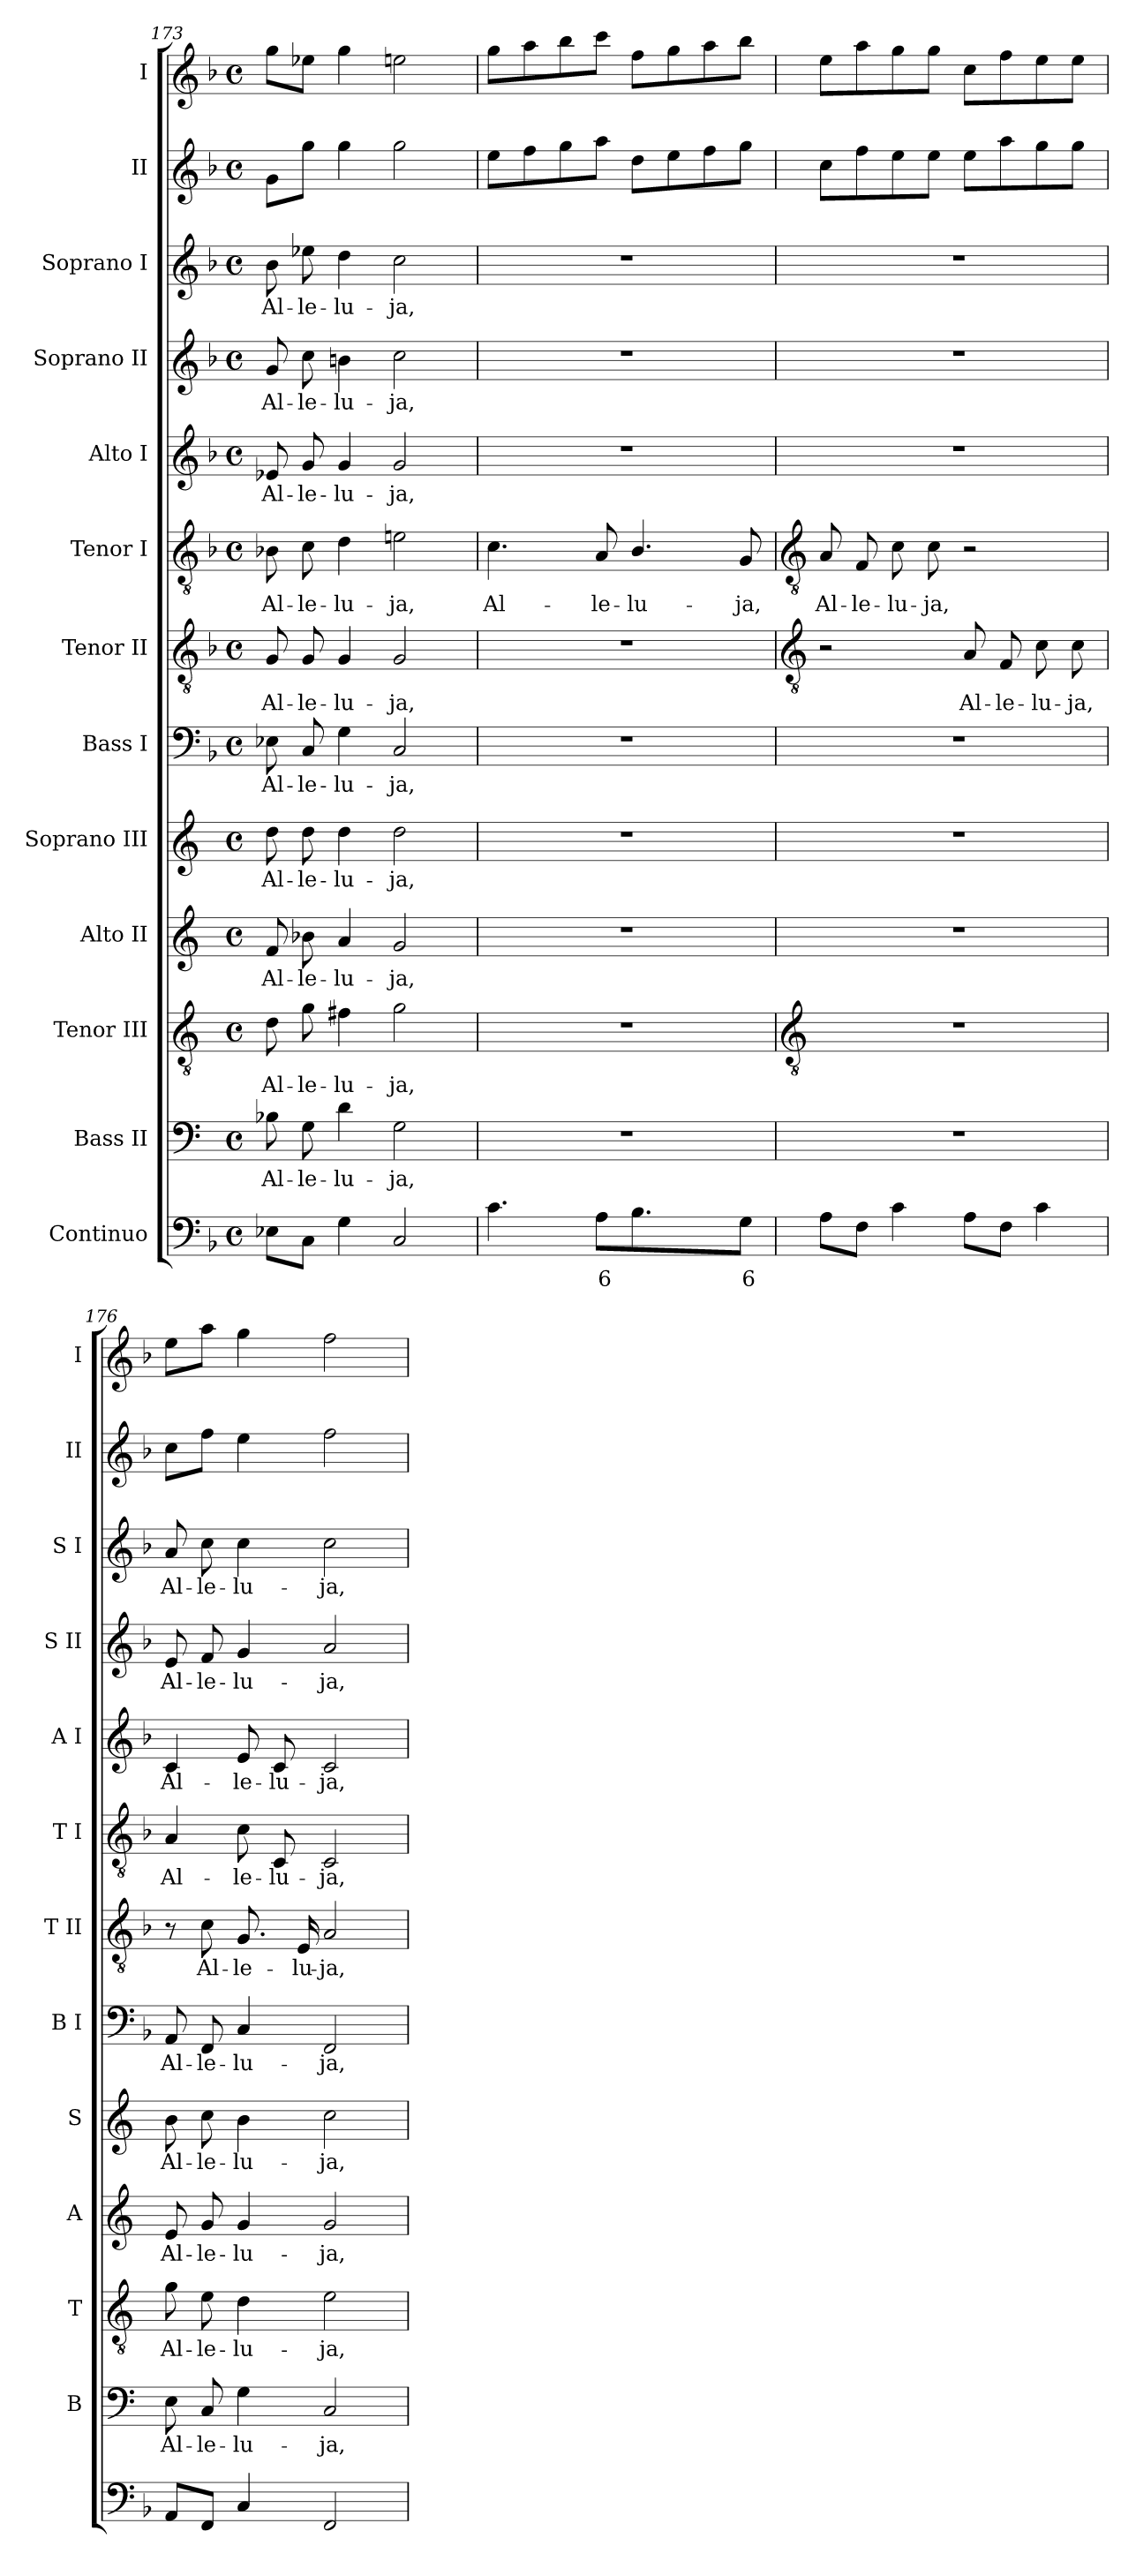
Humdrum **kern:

**kern	**text	**kern	**text	**kern	**text	**kern	**text	**kern	**text	**kern	**text	**kern	**text	**kern	**text	**kern	**text	**kern	**text	**kern	**text	**kern	**kern
*part13	*part13	*part12	*part12	*part11	*part11	*part10	*part10	*part9	*part9	*part8	*part8	*part7	*part7	*part6	*part6	*part5	*part5	*part4	*part4	*part3	*part3	*part2	*part1
*staff13	*staff13	*staff12	*staff12	*staff11	*staff11	*staff10	*staff10	*staff9	*staff9	*staff8	*staff8	*staff7	*staff7	*staff6	*staff6	*staff5	*staff5	*staff4	*staff4	*staff3	*staff3	*staff2	*staff1
*I"Continuo	*	*I"Bass II	*	*I"Tenor III	*	*I"Alto II	*	*I"Soprano III	*	*I"Bass I	*	*I"Tenor II	*	*I"Tenor I	*	*I"Alto I	*	*I"Soprano II	*	*I"Soprano I	*	*I"II	*I"I
*	*	*I'B	*	*I'T	*	*I'A	*	*I'S	*	*I'B I	*	*I'T II	*	*I'T I	*	*I'A I	*	*I'S II	*	*I'S I	*	*I'II	*I'I
*clefF4	*	*clefF4	*	*clefGv2	*	*clefG2	*	*clefG2	*	*clefF4	*	*clefGv2	*	*clefGv2	*	*clefG2	*	*clefG2	*	*clefG2	*	*clefG2	*clefG2
*	*	*ITrd4c7	*	*ITrd4c7	*	*ITrd4c7	*	*ITrd4c7	*	*	*	*	*	*	*	*	*	*	*	*	*	*	*
*k[b-]	*	*k[b-]	*	*k[b-]	*	*k[b-]	*	*k[b-]	*	*k[b-]	*	*k[b-]	*	*k[b-]	*	*k[b-]	*	*k[b-]	*	*k[b-]	*	*k[b-]	*k[b-]
*F:	*	*F:	*	*F:	*	*F:	*	*F:	*	*F:	*	*F:	*	*F:	*	*F:	*	*F:	*	*F:	*	*F:	*F:
*M4/4	*	*M4/4	*	*M4/4	*	*M4/4	*	*M4/4	*	*M4/4	*	*M4/4	*	*M4/4	*	*M4/4	*	*M4/4	*	*M4/4	*	*M4/4	*M4/4
*met(c)	*	*met(c)	*	*met(c)	*	*met(c)	*	*met(c)	*	*met(c)	*	*met(c)	*	*met(c)	*	*met(c)	*	*met(c)	*	*met(c)	*	*met(c)	*met(c)
=173	=173	=173	=173	=173	=173	=173	=173	=173	=173	=173	=173	=173	=173	=173	=173	=173	=173	=173	=173	=173	=173	=173	=173
!	!	!	!LO:LY:b	!	!LO:LY:b	!	!LO:LY:b	!	!LO:LY:b	!	!LO:LY:b	!	!LO:LY:b	!	!LO:LY:b	!	!LO:LY:b	!	!LO:LY:b	!	!LO:LY:b	!	!
8E-X	.	8E-X	Al-	8G	Al-	8B-	Al-	8g	Al-	8E-X	Al-	8G	Al-	8B-X	Al-	8e-X	Al-	8g	Al-	8b-	Al-	8gL	8ggL
!	!	!	!LO:LY:b	!	!LO:LY:b	!	!LO:LY:b	!	!LO:LY:b	!	!LO:LY:b	!	!LO:LY:b	!	!LO:LY:b	!	!LO:LY:b	!	!LO:LY:b	!	!LO:LY:b	!	!
8CJ	.	8C	-le-	8c	-le-	8e-X	-le-	8g	-le-	8C	-le-	8G	-le-	8c	-le-	8g	-le-	8cc	-le-	8ee-X	-le-	8ggJ	8ee-XJ
!	!	!	!LO:LY:b	!	!LO:LY:b	!	!LO:LY:b	!	!LO:LY:b	!	!LO:LY:b	!	!LO:LY:b	!	!LO:LY:b	!	!LO:LY:b	!	!LO:LY:b	!	!LO:LY:b	!	!
4G	.	4G	-lu-	4Bn	-lu-	4d	-lu-	4g	-lu-	4G	-lu-	4G	-lu-	4d	-lu-	4g	-lu-	4bn	-lu-	4dd	-lu-	4gg	4gg
!	!	!	!LO:LY:b	!	!LO:LY:b	!	!LO:LY:b	!	!LO:LY:b	!	!LO:LY:b	!	!LO:LY:b	!	!LO:LY:b	!	!LO:LY:b	!	!LO:LY:b	!	!LO:LY:b	!	!
2C	.	2C	-ja,	2c	-ja,	2c	-ja,	2g	-ja,	2C	-ja,	2G	-ja,	2en	-ja,	2g	-ja,	2cc	-ja,	2cc	-ja,	2gg	2een
=174	=174	=174	=174	=174	=174	=174	=174	=174	=174	=174	=174	=174	=174	=174	=174	=174	=174	=174	=174	=174	=174	=174	=174
!	!	!	!	!	!	!	!	!	!	!	!	!	!	!	!LO:LY:b	!	!	!	!	!	!	!	!
4.c	.	1r	.	1r	.	1r	.	1r	.	1r	.	1r	.	4.c	Al-	1r	.	1r	.	1r	.	8eeL	8ggL
.	.	.	.	.	.	.	.	.	.	.	.	.	.	.	.	.	.	.	.	.	.	8ff	8aa
.	.	.	.	.	.	.	.	.	.	.	.	.	.	.	.	.	.	.	.	.	.	8gg	8bb-
!	!LO:LY:b	!	!	!	!	!	!	!	!	!	!	!	!	!	!LO:LY:b	!	!	!	!	!	!	!	!
8AL	6	.	.	.	.	.	.	.	.	.	.	.	.	8A	-le-	.	.	.	.	.	.	8aaJ	8cccJ
!	!	!	!	!	!	!	!	!	!	!	!	!	!	!	!LO:LY:b	!	!	!	!	!	!	!	!
4.B-	.	.	.	.	.	.	.	.	.	.	.	.	.	4.B-/	-lu-	.	.	.	.	.	.	8ddL	8ffL
.	.	.	.	.	.	.	.	.	.	.	.	.	.	.	.	.	.	.	.	.	.	8ee	8gg
.	.	.	.	.	.	.	.	.	.	.	.	.	.	.	.	.	.	.	.	.	.	8ff	8aa
!	!LO:LY:b	!	!	!	!	!	!	!	!	!	!	!	!	!	!LO:LY:b	!	!	!	!	!	!	!	!
8GJ	6	.	.	.	.	.	.	.	.	.	.	.	.	8G	-ja,	.	.	.	.	.	.	8ggJ	8bb-J
!!LO:LB:g=z
=175	=175	=175	=175	=175	=175	=175	=175	=175	=175	=175	=175	=175	=175	=175	=175	=175	=175	=175	=175	=175	=175	=175	=175
*	*	*	*	*clefGv2	*	*	*	*	*	*	*	*clefGv2	*	*clefGv2	*	*	*	*	*	*	*	*	*
!	!	!	!	!	!	!	!	!	!	!	!	!	!	!	!LO:LY:b	!	!	!	!	!	!	!	!
8AL	.	1r	.	1r	.	1r	.	1r	.	1r	.	2r	.	8A	Al-	1r	.	1r	.	1r	.	8ccL	8eeL
!	!	!	!	!	!	!	!	!	!	!	!	!	!	!	!LO:LY:b	!	!	!	!	!	!	!	!
8FJ	.	.	.	.	.	.	.	.	.	.	.	.	.	8F	-le-	.	.	.	.	.	.	8ff	8aa
!	!	!	!	!	!	!	!	!	!	!	!	!	!	!	!LO:LY:b	!	!	!	!	!	!	!	!
4c	.	.	.	.	.	.	.	.	.	.	.	.	.	8c	-lu-	.	.	.	.	.	.	8ee	8gg
!	!	!	!	!	!	!	!	!	!	!	!	!	!	!	!LO:LY:b	!	!	!	!	!	!	!	!
.	.	.	.	.	.	.	.	.	.	.	.	.	.	8c	-ja,	.	.	.	.	.	.	8eeJ	8ggJ
!	!	!	!	!	!	!	!	!	!	!	!	!	!LO:LY:b	!	!	!	!	!	!	!	!	!	!
8AL	.	.	.	.	.	.	.	.	.	.	.	8A	Al-	2r	.	.	.	.	.	.	.	8eeL	8ccL
!	!	!	!	!	!	!	!	!	!	!	!	!	!LO:LY:b	!	!	!	!	!	!	!	!	!	!
8FJ	.	.	.	.	.	.	.	.	.	.	.	8F	-le-	.	.	.	.	.	.	.	.	8aa	8ff
!	!	!	!	!	!	!	!	!	!	!	!	!	!LO:LY:b	!	!	!	!	!	!	!	!	!	!
4c	.	.	.	.	.	.	.	.	.	.	.	8c	-lu-	.	.	.	.	.	.	.	.	8gg	8ee
!	!	!	!	!	!	!	!	!	!	!	!	!	!LO:LY:b	!	!	!	!	!	!	!	!	!	!
.	.	.	.	.	.	.	.	.	.	.	.	8c	-ja,	.	.	.	.	.	.	.	.	8ggJ	8eeJ
=176	=176	=176	=176	=176	=176	=176	=176	=176	=176	=176	=176	=176	=176	=176	=176	=176	=176	=176	=176	=176	=176	=176	=176
!	!	!	!LO:LY:b	!	!LO:LY:b	!	!LO:LY:b	!	!LO:LY:b	!	!LO:LY:b	!	!	!	!LO:LY:b	!	!LO:LY:b	!	!LO:LY:b	!	!LO:LY:b	!	!
8AAL	.	8AA	Al-	8c	Al-	8A	Al-	8e	Al-	8AA	Al-	8r	.	4A	Al-	4c	Al-	8e	Al-	8a	Al-	8ccL	8eeL
!	!	!	!LO:LY:b	!	!LO:LY:b	!	!LO:LY:b	!	!LO:LY:b	!	!LO:LY:b	!	!LO:LY:b	!	!	!	!	!	!LO:LY:b	!	!LO:LY:b	!	!
8FFJ	.	8FF	-le-	8A	-le-	8c	-le-	8f	-le-	8FF	-le-	8c	Al-	.	.	.	.	8f	-le-	8cc	-le-	8ffJ	8aaJ
!	!	!	!LO:LY:b	!	!LO:LY:b	!	!LO:LY:b	!	!LO:LY:b	!	!LO:LY:b	!	!LO:LY:b	!	!LO:LY:b	!	!LO:LY:b	!	!LO:LY:b	!	!LO:LY:b	!	!
4C	.	4C	-lu-	4G	-lu-	4c	-lu-	4e	-lu-	4C	-lu-	8.G	-le-	8c	-le-	8e	-le-	4g	-lu-	4cc	-lu-	4ee	4gg
!	!	!	!	!	!	!	!	!	!	!	!	!	!	!	!LO:LY:b	!	!LO:LY:b	!	!	!	!	!	!
.	.	.	.	.	.	.	.	.	.	.	.	.	.	8C	-lu-	8c	-lu-	.	.	.	.	.	.
!	!	!	!	!	!	!	!	!	!	!	!	!	!LO:LY:b	!	!	!	!	!	!	!	!	!	!
.	.	.	.	.	.	.	.	.	.	.	.	16E	-lu-	.	.	.	.	.	.	.	.	.	.
!	!	!	!LO:LY:b	!	!LO:LY:b	!	!LO:LY:b	!	!LO:LY:b	!	!LO:LY:b	!	!LO:LY:b	!	!LO:LY:b	!	!LO:LY:b	!	!LO:LY:b	!	!LO:LY:b	!	!
2FF	.	2FF	-ja,	2A	-ja,	2c	-ja,	2f	-ja,	2FF	-ja,	2A	-ja,	2C	-ja,	2c	-ja,	2a	-ja,	2cc	-ja,	2ff	2ff
=	=	=	=	=	=	=	=	=	=	=	=	=	=	=	=	=	=	=	=	=	=	=	=
*-	*-	*-	*-	*-	*-	*-	*-	*-	*-	*-	*-	*-	*-	*-	*-	*-	*-	*-	*-	*-	*-	*-	*-
